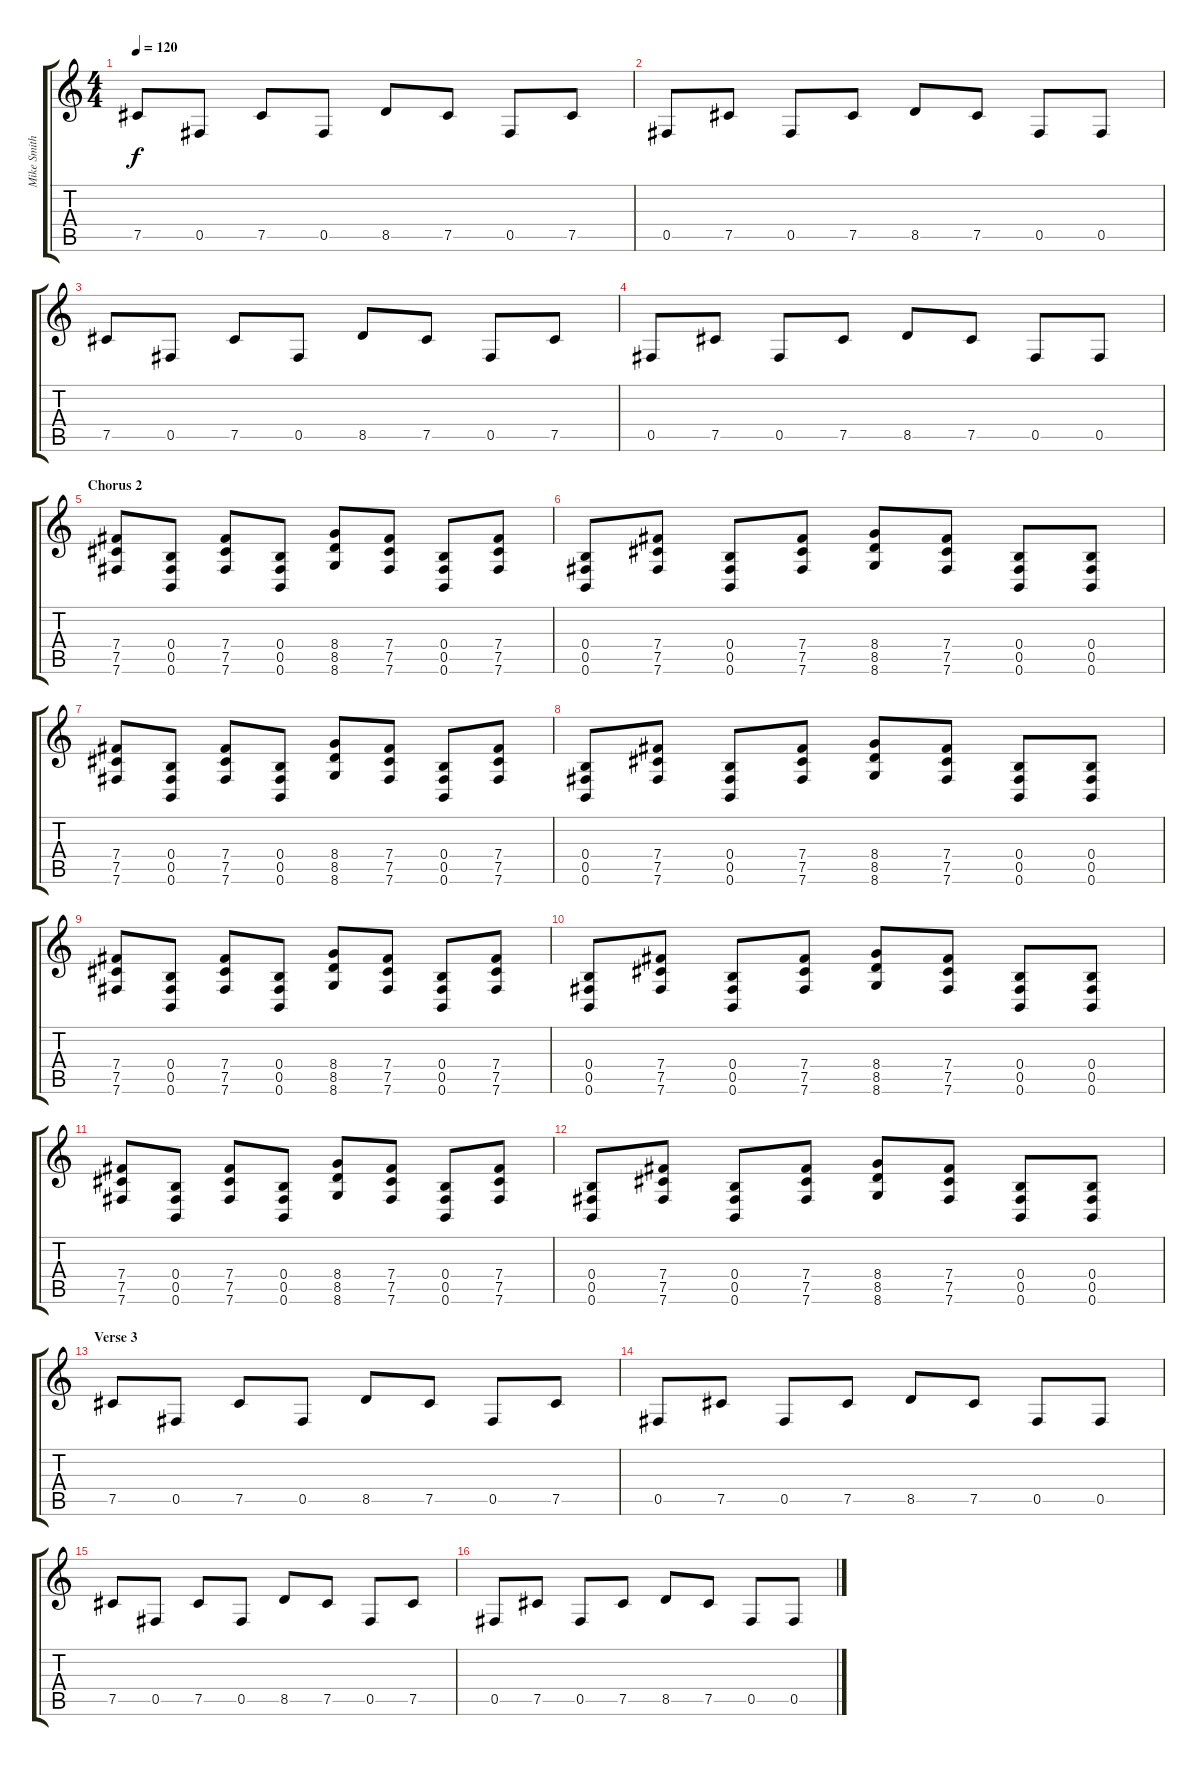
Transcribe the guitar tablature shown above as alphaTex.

\track ("Mike Smith (Guitar)" "Mike Smith") {instrument distortionguitar}
\staff {score tabs}
\tuning (Db4 Ab3 E3 B2 Gb2 B1) {hide}
\ts (4 4)
\tempo 120
\clef g2
\ks c
7.5.8{dy f} 0.5.8 7.5.8 0.5.8 8.5.8 7.5.8 0.5.8 7.5.8 |
0.5.8 7.5.8 0.5.8 7.5.8 8.5.8 7.5.8 0.5.8 0.5.8 |
7.5.8 0.5.8 7.5.8 0.5.8 8.5.8 7.5.8 0.5.8 7.5.8 |
0.5.8 7.5.8 0.5.8 7.5.8 8.5.8 7.5.8 0.5.8 0.5.8 |
\section ("" "Chorus 2")
(7.4 7.5 7.6).8 (0.4 0.5 0.6).8 (7.4 7.5 7.6).8 (0.4 0.5 0.6).8 (8.4 8.5 8.6).8 (7.4 7.5 7.6).8 (0.4 0.5 0.6).8 (7.4 7.5 7.6).8 |
(0.4 0.5 0.6).8 (7.4 7.5 7.6).8 (0.4 0.5 0.6).8 (7.4 7.5 7.6).8 (8.4 8.5 8.6).8 (7.4 7.5 7.6).8 (0.4 0.5 0.6).8 (0.4 0.5 0.6).8 |
(7.4 7.5 7.6).8 (0.4 0.5 0.6).8 (7.4 7.5 7.6).8 (0.4 0.5 0.6).8 (8.4 8.5 8.6).8 (7.4 7.5 7.6).8 (0.4 0.5 0.6).8 (7.4 7.5 7.6).8 |
(0.4 0.5 0.6).8 (7.4 7.5 7.6).8 (0.4 0.5 0.6).8 (7.4 7.5 7.6).8 (8.4 8.5 8.6).8 (7.4 7.5 7.6).8 (0.4 0.5 0.6).8 (0.4 0.5 0.6).8 |
(7.4 7.5 7.6).8 (0.4 0.5 0.6).8 (7.4 7.5 7.6).8 (0.4 0.5 0.6).8 (8.4 8.5 8.6).8 (7.4 7.5 7.6).8 (0.4 0.5 0.6).8 (7.4 7.5 7.6).8 |
(0.4 0.5 0.6).8 (7.4 7.5 7.6).8 (0.4 0.5 0.6).8 (7.4 7.5 7.6).8 (8.4 8.5 8.6).8 (7.4 7.5 7.6).8 (0.4 0.5 0.6).8 (0.4 0.5 0.6).8 |
(7.4 7.5 7.6).8 (0.4 0.5 0.6).8 (7.4 7.5 7.6).8 (0.4 0.5 0.6).8 (8.4 8.5 8.6).8 (7.4 7.5 7.6).8 (0.4 0.5 0.6).8 (7.4 7.5 7.6).8 |
(0.4 0.5 0.6).8 (7.4 7.5 7.6).8 (0.4 0.5 0.6).8 (7.4 7.5 7.6).8 (8.4 8.5 8.6).8 (7.4 7.5 7.6).8 (0.4 0.5 0.6).8 (0.4 0.5 0.6).8 |
\section ("" "Verse 3")
7.5.8 0.5.8 7.5.8 0.5.8 8.5.8 7.5.8 0.5.8 7.5.8 |
0.5.8 7.5.8 0.5.8 7.5.8 8.5.8 7.5.8 0.5.8 0.5.8 |
7.5.8 0.5.8 7.5.8 0.5.8 8.5.8 7.5.8 0.5.8 7.5.8 |
0.5.8 7.5.8 0.5.8 7.5.8 8.5.8 7.5.8 0.5.8 0.5.8
